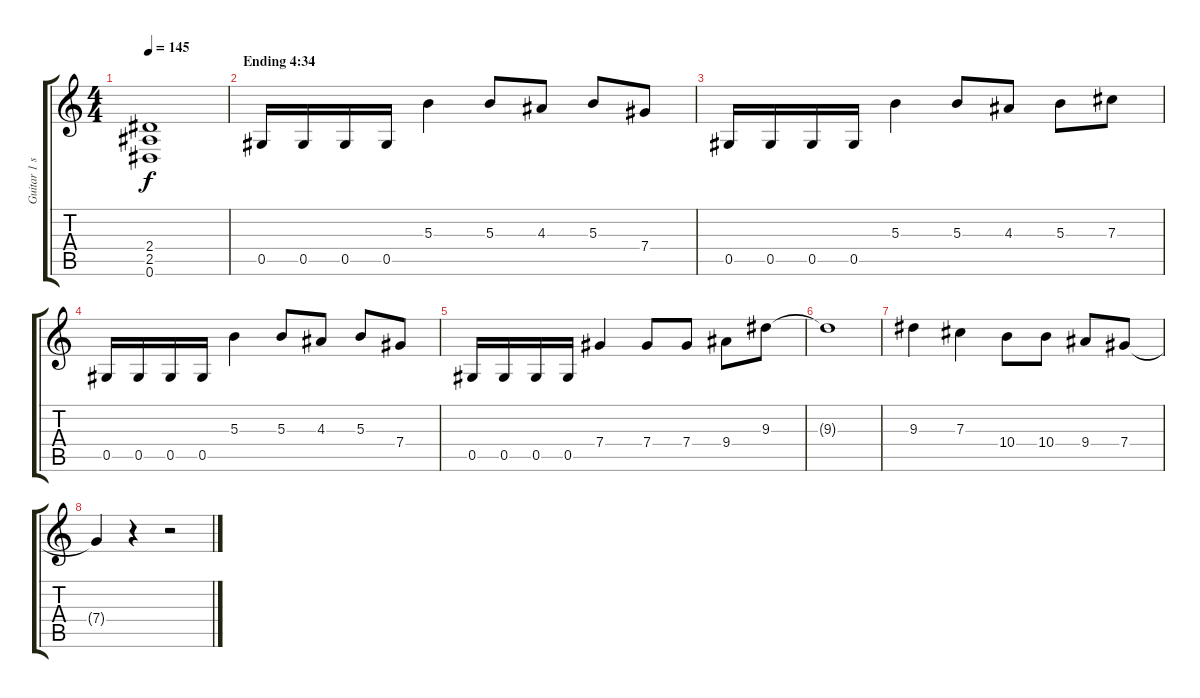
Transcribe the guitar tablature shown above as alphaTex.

\track ("Guitar 1 support" "Guitar 1 s") {instrument overdrivenguitar}
\staff {score tabs}
\tuning (Eb4 Bb3 Gb3 Db3 Ab2 Eb2) {hide}
\ts (4 4)
\tempo 145
\clef g2
\ks c
(2.4 2.5 0.6).1{dy f} |
\section ("" "Ending 4:34")
0.5.16 0.5.16 0.5.16 0.5.16 5.3.4 5.3.8 4.3.8 5.3.8 7.4.8 |
0.5.16 0.5.16 0.5.16 0.5.16 5.3.4 5.3.8 4.3.8 5.3.8 7.3.8 |
0.5.16 0.5.16 0.5.16 0.5.16 5.3.4 5.3.8 4.3.8 5.3.8 7.4.8 |
0.5.16 0.5.16 0.5.16 0.5.16 7.4.4 7.4.8 7.4.8 9.4.8 9.3.8 |
9.3{t}.1 |
9.3.4 7.3.4 10.4.8 10.4.8 9.4.8 7.4.8 |
7.4{t}.4 r.4 r.2
